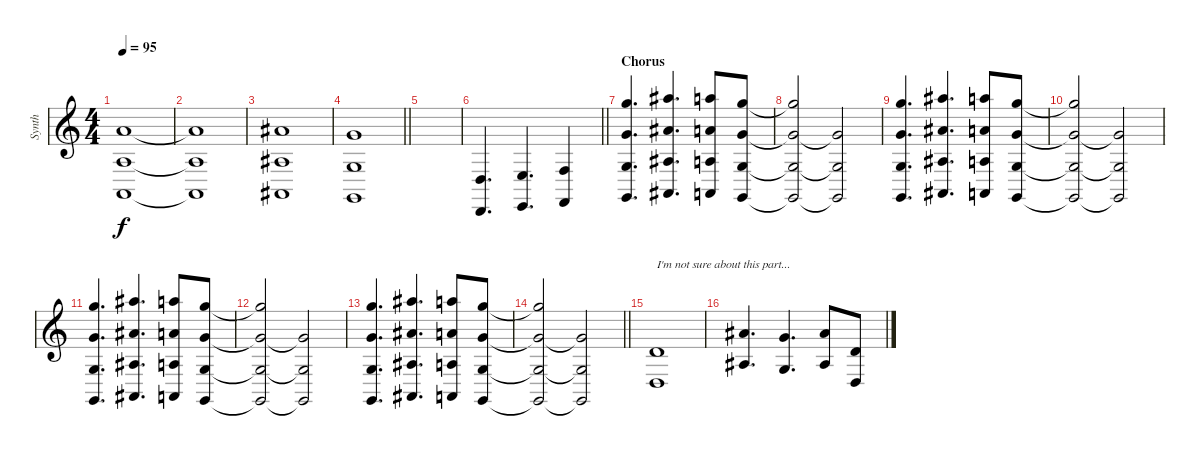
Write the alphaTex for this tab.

\track ("Synth" "Synth") {instrument pad2warm}
\staff {score}
\tuning (E4 C4 G3 C3 G2 C2) {hide}
\ts (4 4)
\tempo 95
\clef g2
\ks c
(5.1 2.3 2.5).1{dy f} |
(5.1{t} 2.3{t} 2.5{t}).1 |
(6.1 3.3 3.5).1 |
\barLineRight lightlight
(3.1 0.3 0.5).1 |
|
\barLineRight lightlight
(2.4 2.6).4{d} (4.4 4.6).4{d} (5.4 5.6).4 |
\section ("" "Chorus")
(3.1 19.2 0.3 0.5).4{d} (6.1 22.2 3.3 3.5).4{d} (5.1 21.2 2.3 2.5).8 (3.1 19.2 0.3 0.5).8 |
(3.1{t} 19.2{t} 0.3{t} 0.5{t}).2 (3.1{t} 0.3{t} 0.5{t}).2 |
(3.1 19.2 0.3 0.5).4{d} (6.1 22.2 3.3 3.5).4{d} (5.1 21.2 2.3 2.5).8 (3.1 19.2 0.3 0.5).8 |
(3.1{t} 19.2{t} 0.3{t} 0.5{t}).2 (3.1{t} 0.3{t} 0.5{t}).2 |
(3.1 19.2 0.3 0.5).4{d} (6.1 22.2 3.3 3.5).4{d} (5.1 21.2 2.3 2.5).8 (3.1 19.2 0.3 0.5).8 |
(3.1{t} 19.2{t} 0.3{t} 0.5{t}).2 (3.1{t} 0.3{t} 0.5{t}).2 |
(3.1 19.2 0.3 0.5).4{d} (6.1 22.2 3.3 3.5).4{d} (5.1 21.2 2.3 2.5).8 (3.1 19.2 0.3 0.5).8 |
\barLineRight lightlight
(3.1{t} 19.2{t} 0.3{t} 0.5{t}).2 (3.1{t} 0.3{t} 0.5{t}).2 |
(2.2 2.4).1{txt "I'm not sure about this part..."} |
(6.1 3.3).4{d} (7.2 7.4).4{d} (10.2 3.3).8 (2.2 2.4).8
